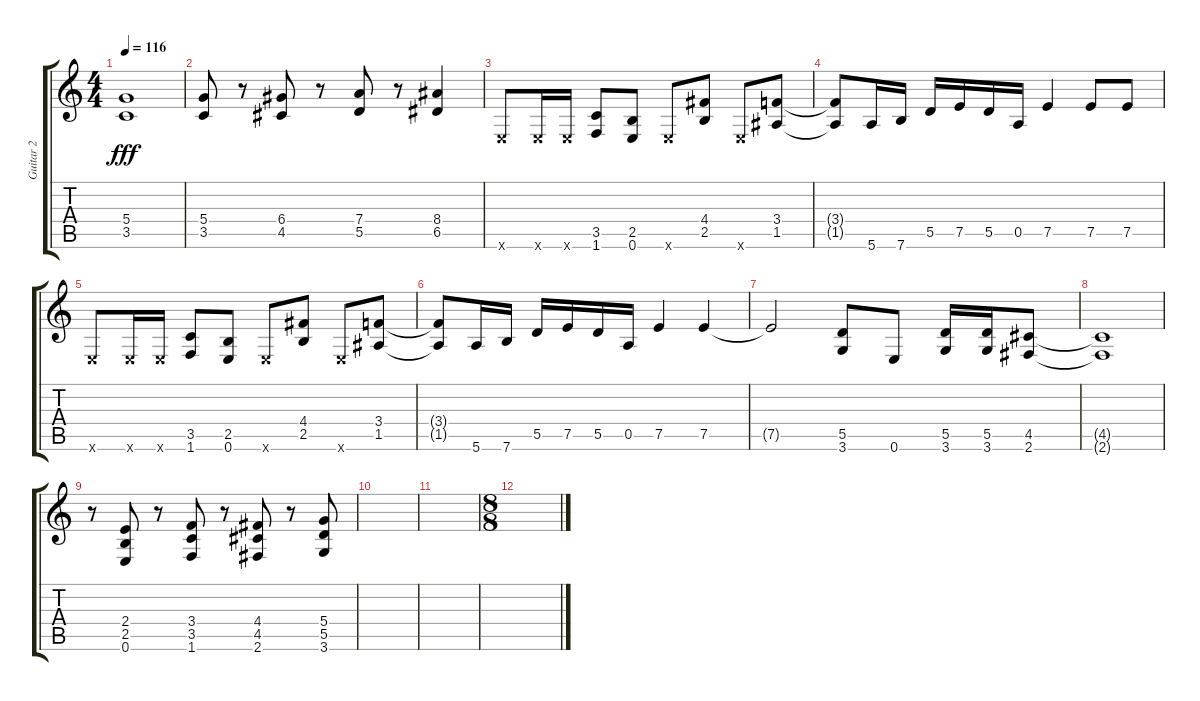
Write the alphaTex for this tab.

\track ("Guitar 2" "Guitar 2") {instrument distortionguitar}
\staff {score tabs}
\tuning (E4 B3 G3 D3 A2 E2) {hide}
\ts (4 4)
\tempo 116
\clef g2
\ks c
(5.4{t} 3.5{t}).1{dy fff} |
(5.4 3.5).8 r.8 (6.4 4.5).8 r.8 (7.4 5.5).8 r.8 (8.4 6.5).4 |
0.6{x}.8 0.6{x}.16 0.6{x}.16 (3.5 1.6).8 (2.5 0.6).8 0.6{x}.8 (4.4 2.5).8 0.6{x}.8 (3.4 1.5).8 |
(3.4{t} 1.5{t}).8 5.6.16 7.6.16 5.5.16 7.5.16 5.5.16 0.5.16 7.5.4 7.5.8 7.5.8 |
0.6{x}.8 0.6{x}.16 0.6{x}.16 (3.5 1.6).8 (2.5 0.6).8 0.6{x}.8 (4.4 2.5).8 0.6{x}.8 (3.4 1.5).8 |
(3.4{t} 1.5{t}).8 5.6.16 7.6.16 5.5.16 7.5.16 5.5.16 0.5.16 7.5.4 7.5.4 |
7.5{t}.2 (5.5 3.6).8 0.6.8 (5.5 3.6).16 (5.5 3.6).16 (4.5 2.6).8 |
(4.5{t} 2.6{t}).1 |
r.8 (2.4 2.5 0.6).8 r.8 (3.4 3.5 1.6).8 r.8 (4.4 4.5 2.6).8 r.8 (5.4 5.5 3.6).8 |
|
|
\ts (8 8)
